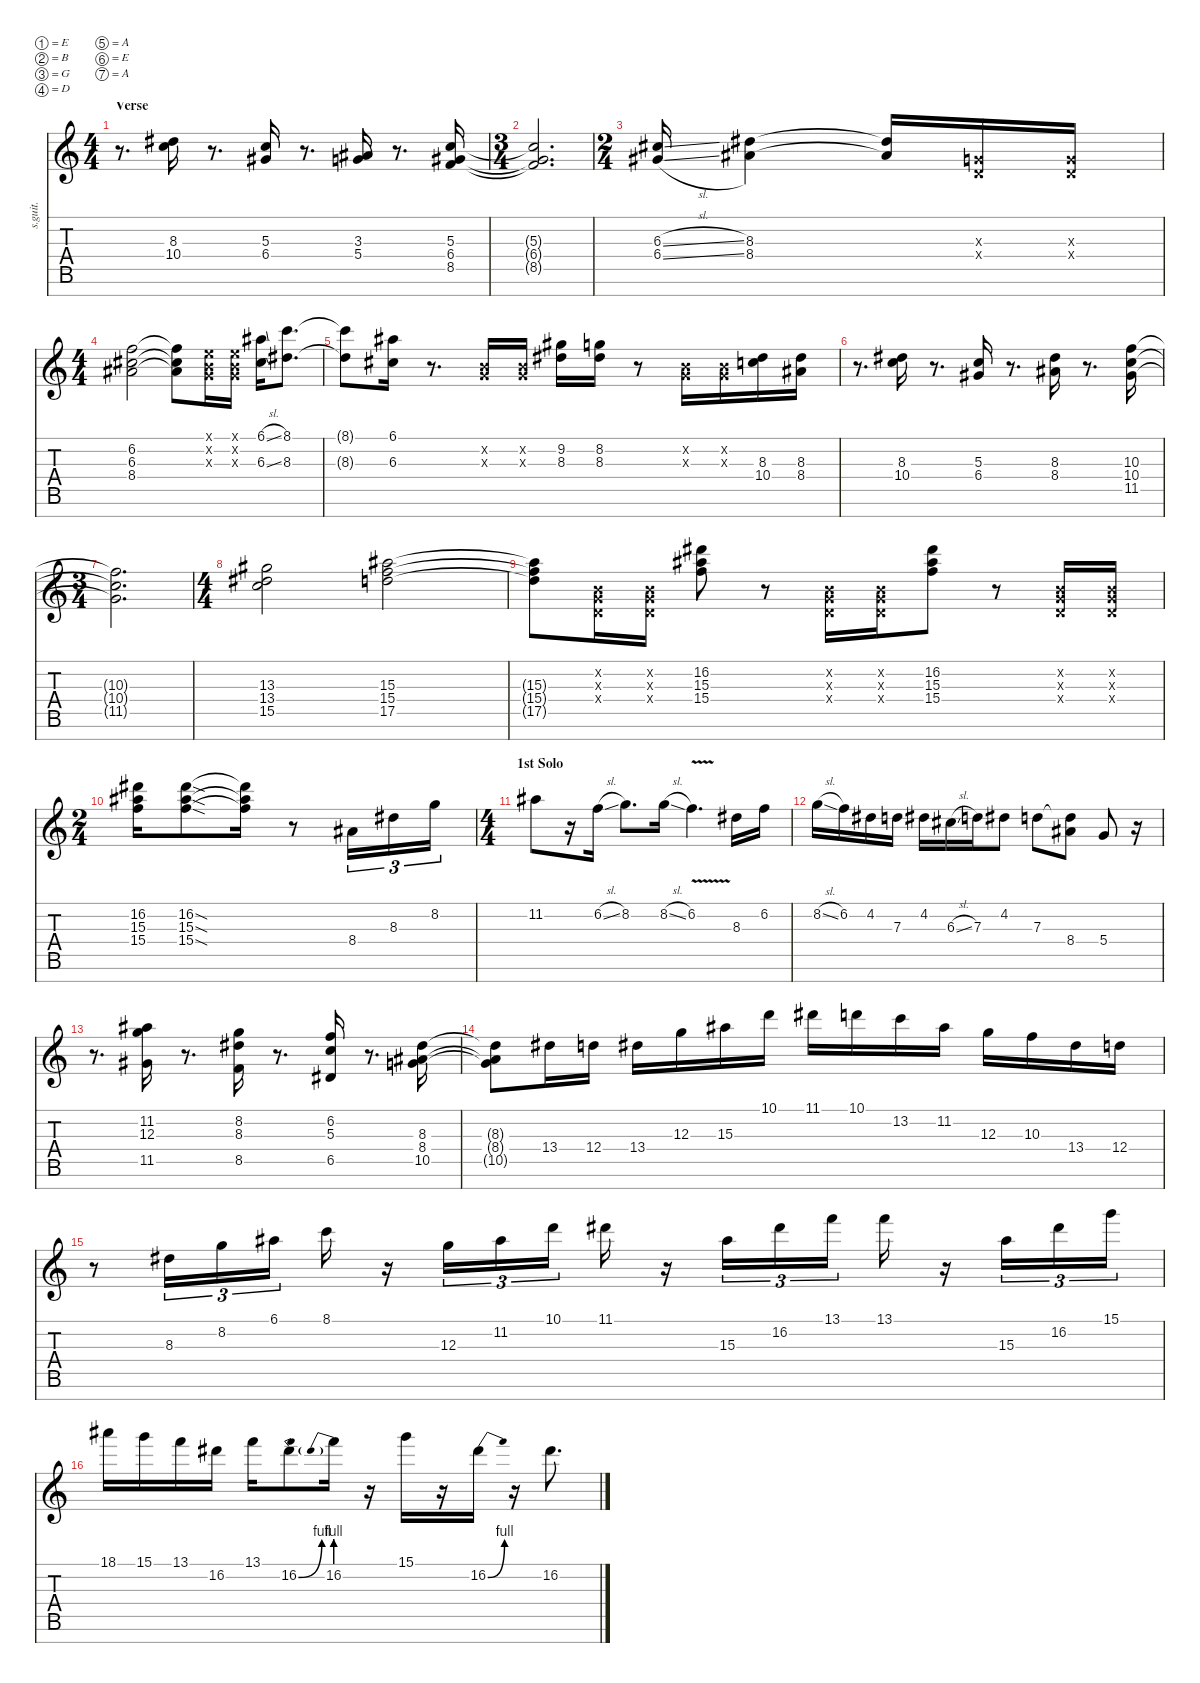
\defaultSystemsLayout 4
\hideDynamics
\bracketExtendMode nobrackets
\track ("" "s.guit.") {instrument electricguitarmuted}
\staff {score tabs}
\tuning (E4 B3 G3 D3 A2 E2 A1)
\ts (4 4)
\beaming (8 2 2 2 2)
\section ("" "Verse")
\tempo (135 hide)
\clef g2
\ks c
r.8{d dy f instrument electricguitarmuted} (8.3{acc #} 10.4).16 r.8{d} (5.3 6.4{acc #}).16 r.8{d} (3.3{acc #} 5.4).16 r.8{d} (5.3 6.4{acc #} 8.5).16 |
\ts (3 4)
\beaming (8 2 2 2 2)
(5.3{t} 6.4{t acc #} 8.5{t}).2{d} |
\ts (2 4)
\beaming (8 2 2 2 2)
(6.3{sl acc #} 6.4{sl acc #}).16 (8.3{acc #} 8.4{acc #}).4 (8.3{t acc #} 8.4{t acc #}).16 (0.3{x} 0.4{x}).16 (0.3{x} 0.4{x}).16 |
\ts (4 4)
\beaming (8 2 2 2 2)
(6.2 6.3{acc #} 8.4{acc #}).2 (6.2{t} 6.3{t acc #} 8.4{t acc #}).8 (0.1{x} 0.2{x} 0.3{x}).16 (0.1{x} 0.2{x} 0.3{x}).16 (6.1{sl acc #} 6.3{sl acc #}).16 (8.1 8.3{acc #}).8{d} |
(8.1{t} 8.3{t acc #}).8 (6.1{acc #} 6.3{acc #}).16 r.8{d} (0.2{x} 0.3{x}).16 (0.2{x} 0.3{x}).16 (9.2{acc #} 8.3{acc #}).16 (8.2 8.3{acc #}).16 r.8 (0.2{x} 0.3{x}).16 (0.2{x} 0.3{x}).16 (8.3{acc #} 10.4).16 (8.3{acc #} 8.4{acc #}).16 |
r.8{d} (8.3{acc #} 10.4).16 r.8{d} (5.3 6.4{acc #}).16 r.8{d} (8.3{acc #} 8.4{acc #}).16 r.8{d} (10.3 10.4 11.5{acc #}).16 |
\ts (3 4)
\beaming (8 2 2 2 2)
(10.3{t} 10.4{t} 11.5{t acc #}).2{d} |
\ts (4 4)
\beaming (8 2 2 2 2)
(13.3{acc #} 13.4{acc #} 15.5).2 (15.3{acc #} 15.4 17.5).2 |
(15.3{t acc #} 15.4{t} 17.5{t}).8 (0.2{x} 0.3{x} 0.4{x}).16 (0.2{x} 0.3{x} 0.4{x}).16 (16.2{acc #} 15.3{acc #} 15.4).8 r.8 (0.2{x} 0.3{x} 0.4{x}).16 (0.2{x} 0.3{x} 0.4{x}).16 (16.2{acc #} 15.3{acc #} 15.4).8 r.8 (0.2{x} 0.3{x} 0.4{x}).16 (0.2{x} 0.3{x} 0.4{x}).16 |
\ts (2 4)
\beaming (8 2 2 2 2)
(16.2{acc #} 15.3{acc #} 15.4).16 (16.2{sod acc #} 15.3{sod acc #} 15.4{sod}).8 (16.2{t acc #} 15.3{t acc #} 15.4{t}).16 r.8 8.4{acc #}.16{tu (3 2)} 8.3{acc #}.16{tu (3 2)} 8.2.16{tu (3 2)} |
\ts (4 4)
\beaming (8 2 2 2 2)
\section ("" "1st Solo")
11.2{acc #}.8 r.16 6.2{sl}.16 8.2.8{d} 8.2{sl}.16 6.2{v}.4{d} 8.3{acc #}.16 6.2.16 |
8.2{sl}.16 6.2.16 4.2{acc #}.16 7.3.16 4.2{acc #}.16 6.3{sl acc #}.16 7.3.16 4.2{acc #}.8 7.3.8 (7.3{t} 8.4{acc #}).8 5.4.8 r.16 |
r.8{d} (11.2{acc #} 12.3 11.5{acc #}).16 r.8{d} (8.2 8.3{acc #} 8.5).16 r.8{d} (6.2 5.3 6.5{acc #}).16 r.8{d} (8.3{acc #} 8.4{acc #} 10.5).16 |
(8.3{t acc #} 8.4{t acc #} 10.5{t}).8 13.4{acc #}.16 12.4.16 13.4{acc #}.16 12.3.16 15.3{acc #}.16 10.1.16 11.1{acc #}.16 10.1.16 13.2.16 11.2{acc #}.16 12.3.16 10.3.16 13.4{acc #}.16 12.4.16 |
r.8 8.3{acc #}.16{tu (3 2)} 8.2.16{tu (3 2)} 6.1{acc #}.16{tu (3 2)} 8.1.16 r.16 12.3.16{tu (3 2)} 11.2{acc #}.16{tu (3 2)} 10.1.16{tu (3 2)} 11.1{acc #}.16 r.16 15.3{acc #}.16{tu (3 2)} 16.2{acc #}.16{tu (3 2)} 13.1.16{tu (3 2)} 13.1.16 r.16 15.3{acc #}.16{tu (3 2)} 16.2{acc #}.16{tu (3 2)} 15.1.16{tu (3 2)} |
18.1{acc #}.16 15.1.16 13.1.16 16.2{acc #}.16 13.1.16 16.2{be (bend 0 0 60 4) acc #}.8 16.2{be (prebend 0 4 60 4)}.16 r.16 15.1.16 r.16 16.2{be (bend 0 0 60 4) acc #}.16 r.16 16.2{acc #}.8{d}
